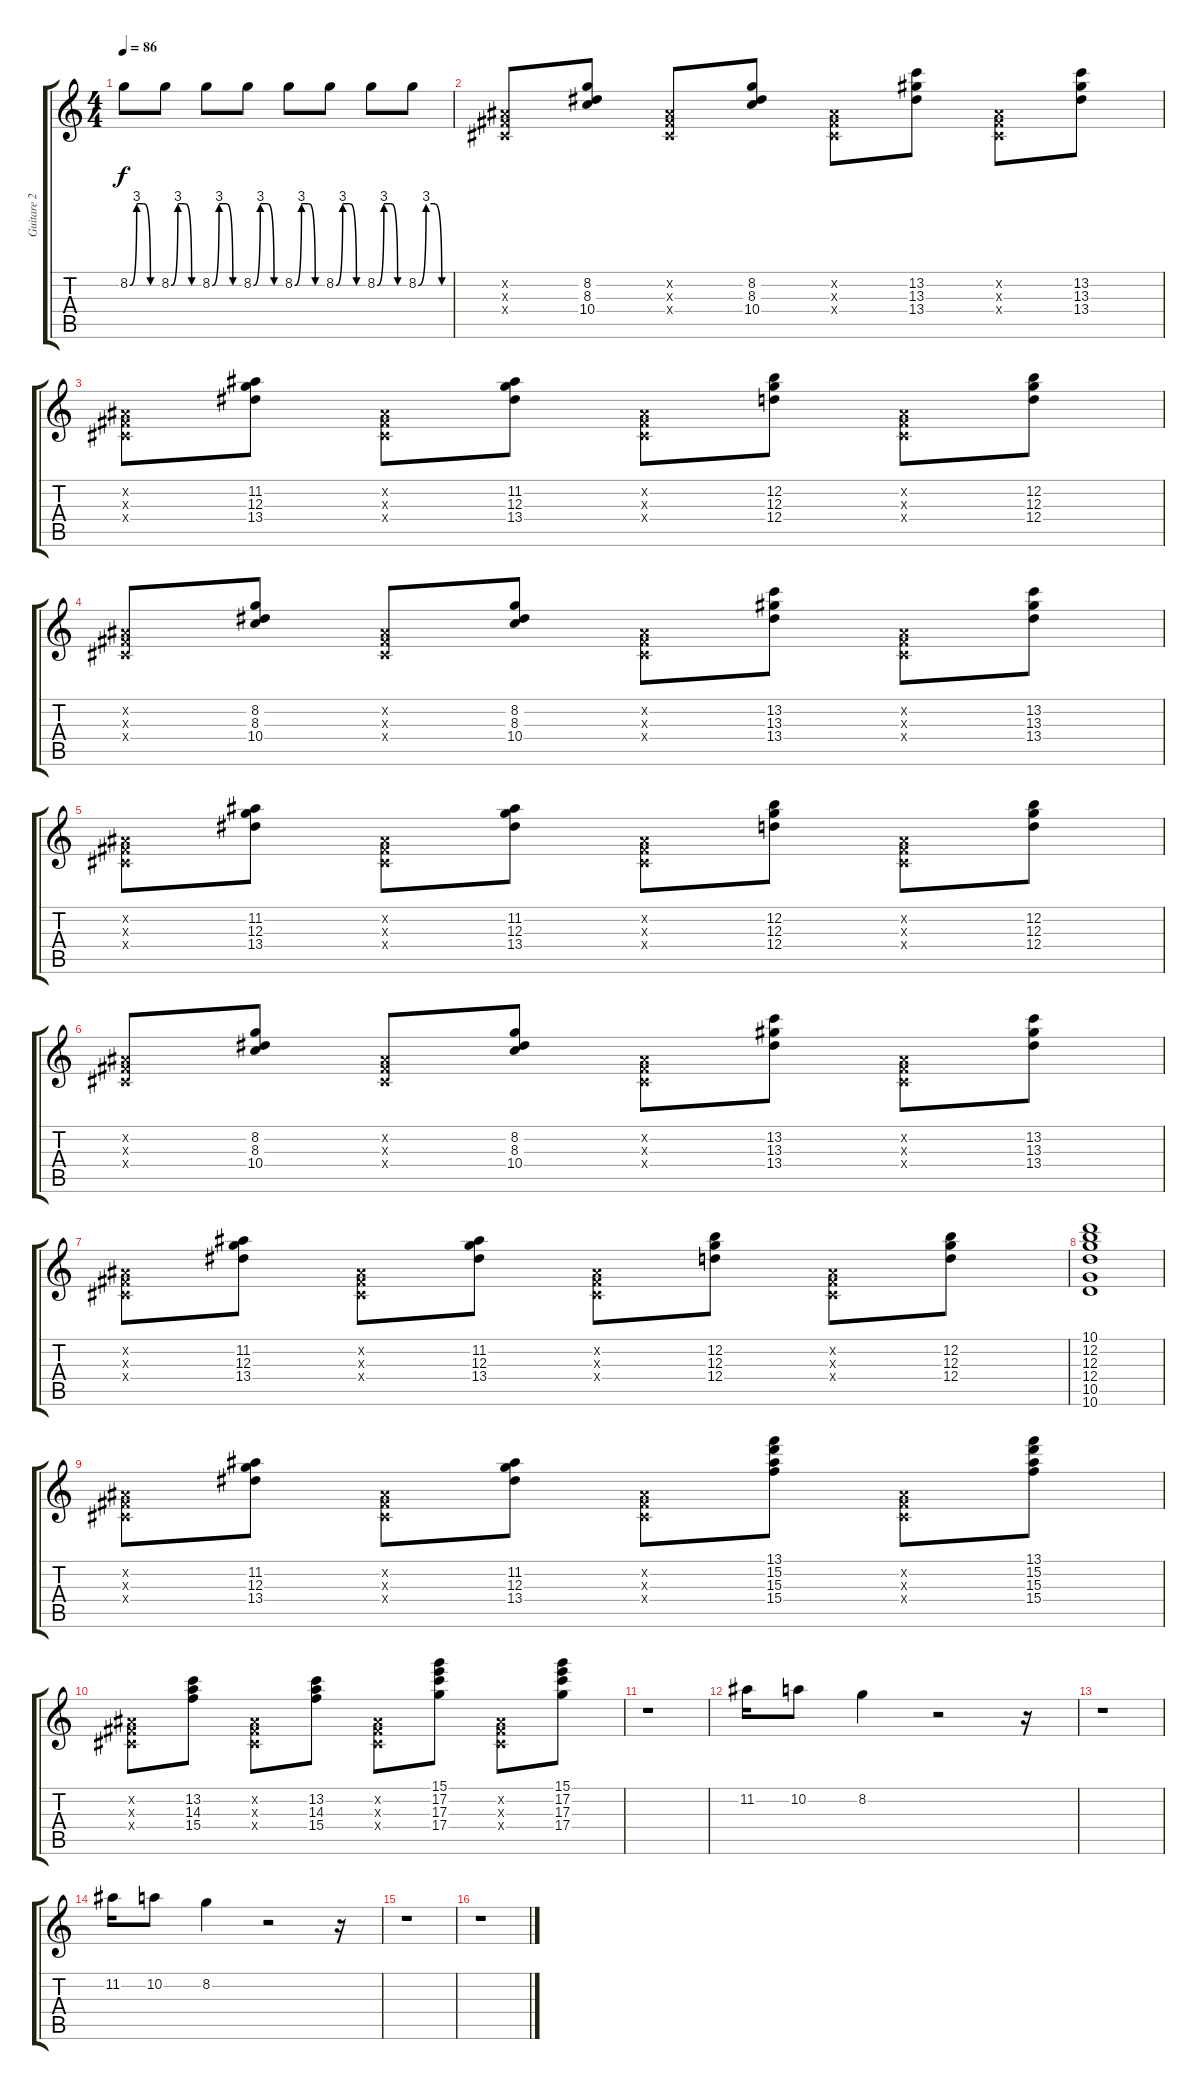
\track ("Guitare 2" "Guitare 2") {instrument overdrivenguitar}
\staff {score tabs}
\tuning (E4 B3 G3 D3 A2 E2) {hide}
\ts (4 4)
\tempo 86
\clef g2
\ks c
8.2{be (custom 0 0 15 12 30 12 45 0 60 0)}.8{dy f} 8.2{be (custom 0 0 15 12 30 12 45 0 60 0)}.8 8.2{be (custom 0 0 15 12 30 12 45 0 60 0)}.8 8.2{be (custom 0 0 15 12 30 12 45 0 60 0)}.8 8.2{be (custom 0 0 15 12 30 12 45 0 60 0)}.8 8.2{be (custom 0 0 15 12 30 12 45 0 60 0)}.8 8.2{be (custom 0 0 15 12 30 12 45 0 60 0)}.8 8.2{be (custom 0 0 15 12 30 12 45 0 60 0)}.8 |
(-1.2{x} -1.3{x} -1.4{x}).8 (8.2 8.3 10.4).8 (-1.2{x} -1.3{x} -1.4{x}).8 (8.2 8.3 10.4).8 (-1.2{x} -1.3{x} -1.4{x}).8 (13.2 13.3 13.4).8 (-1.2{x} -1.3{x} -1.4{x}).8 (13.2 13.3 13.4).8 |
(-1.2{x} -1.3{x} -1.4{x}).8 (11.2 12.3 13.4).8 (-1.2{x} -1.3{x} -1.4{x}).8 (11.2 12.3 13.4).8 (-1.2{x} -1.3{x} -1.4{x}).8 (12.2 12.3 12.4).8 (-1.2{x} -1.3{x} -1.4{x}).8 (12.2 12.3 12.4).8 |
(-1.2{x} -1.3{x} -1.4{x}).8 (8.2 8.3 10.4).8 (-1.2{x} -1.3{x} -1.4{x}).8 (8.2 8.3 10.4).8 (-1.2{x} -1.3{x} -1.4{x}).8 (13.2 13.3 13.4).8 (-1.2{x} -1.3{x} -1.4{x}).8 (13.2 13.3 13.4).8 |
(-1.2{x} -1.3{x} -1.4{x}).8 (11.2 12.3 13.4).8 (-1.2{x} -1.3{x} -1.4{x}).8 (11.2 12.3 13.4).8 (-1.2{x} -1.3{x} -1.4{x}).8 (12.2 12.3 12.4).8 (-1.2{x} -1.3{x} -1.4{x}).8 (12.2 12.3 12.4).8 |
(-1.2{x} -1.3{x} -1.4{x}).8 (8.2 8.3 10.4).8 (-1.2{x} -1.3{x} -1.4{x}).8 (8.2 8.3 10.4).8 (-1.2{x} -1.3{x} -1.4{x}).8 (13.2 13.3 13.4).8 (-1.2{x} -1.3{x} -1.4{x}).8 (13.2 13.3 13.4).8 |
(-1.2{x} -1.3{x} -1.4{x}).8 (11.2 12.3 13.4).8 (-1.2{x} -1.3{x} -1.4{x}).8 (11.2 12.3 13.4).8 (-1.2{x} -1.3{x} -1.4{x}).8 (12.2 12.3 12.4).8 (-1.2{x} -1.3{x} -1.4{x}).8 (12.2 12.3 12.4).8 |
(10.1 12.2 12.3 12.4 10.5 10.6).1 |
(-1.2{x} -1.3{x} -1.4{x}).8 (11.2 12.3 13.4).8 (-1.2{x} -1.3{x} -1.4{x}).8 (11.2 12.3 13.4).8 (-1.2{x} -1.3{x} -1.4{x}).8 (13.1 15.2 15.3 15.4).8 (-1.2{x} -1.3{x} -1.4{x}).8 (13.1 15.2 15.3 15.4).8 |
(-1.2{x} -1.3{x} -1.4{x}).8 (13.2 14.3 15.4).8 (-1.2{x} -1.3{x} -1.4{x}).8 (13.2 14.3 15.4).8 (-1.2{x} -1.3{x} -1.4{x}).8 (15.1 17.2 17.3 17.4).8 (-1.2{x} -1.3{x} -1.4{x}).8 (15.1 17.2 17.3 17.4).8 |
r.1 |
11.2.16 10.2.8 8.2.4 r.2 r.16 |
r.1 |
11.2.16 10.2.8 8.2.4 r.2 r.16 |
r.1 |
r.1
